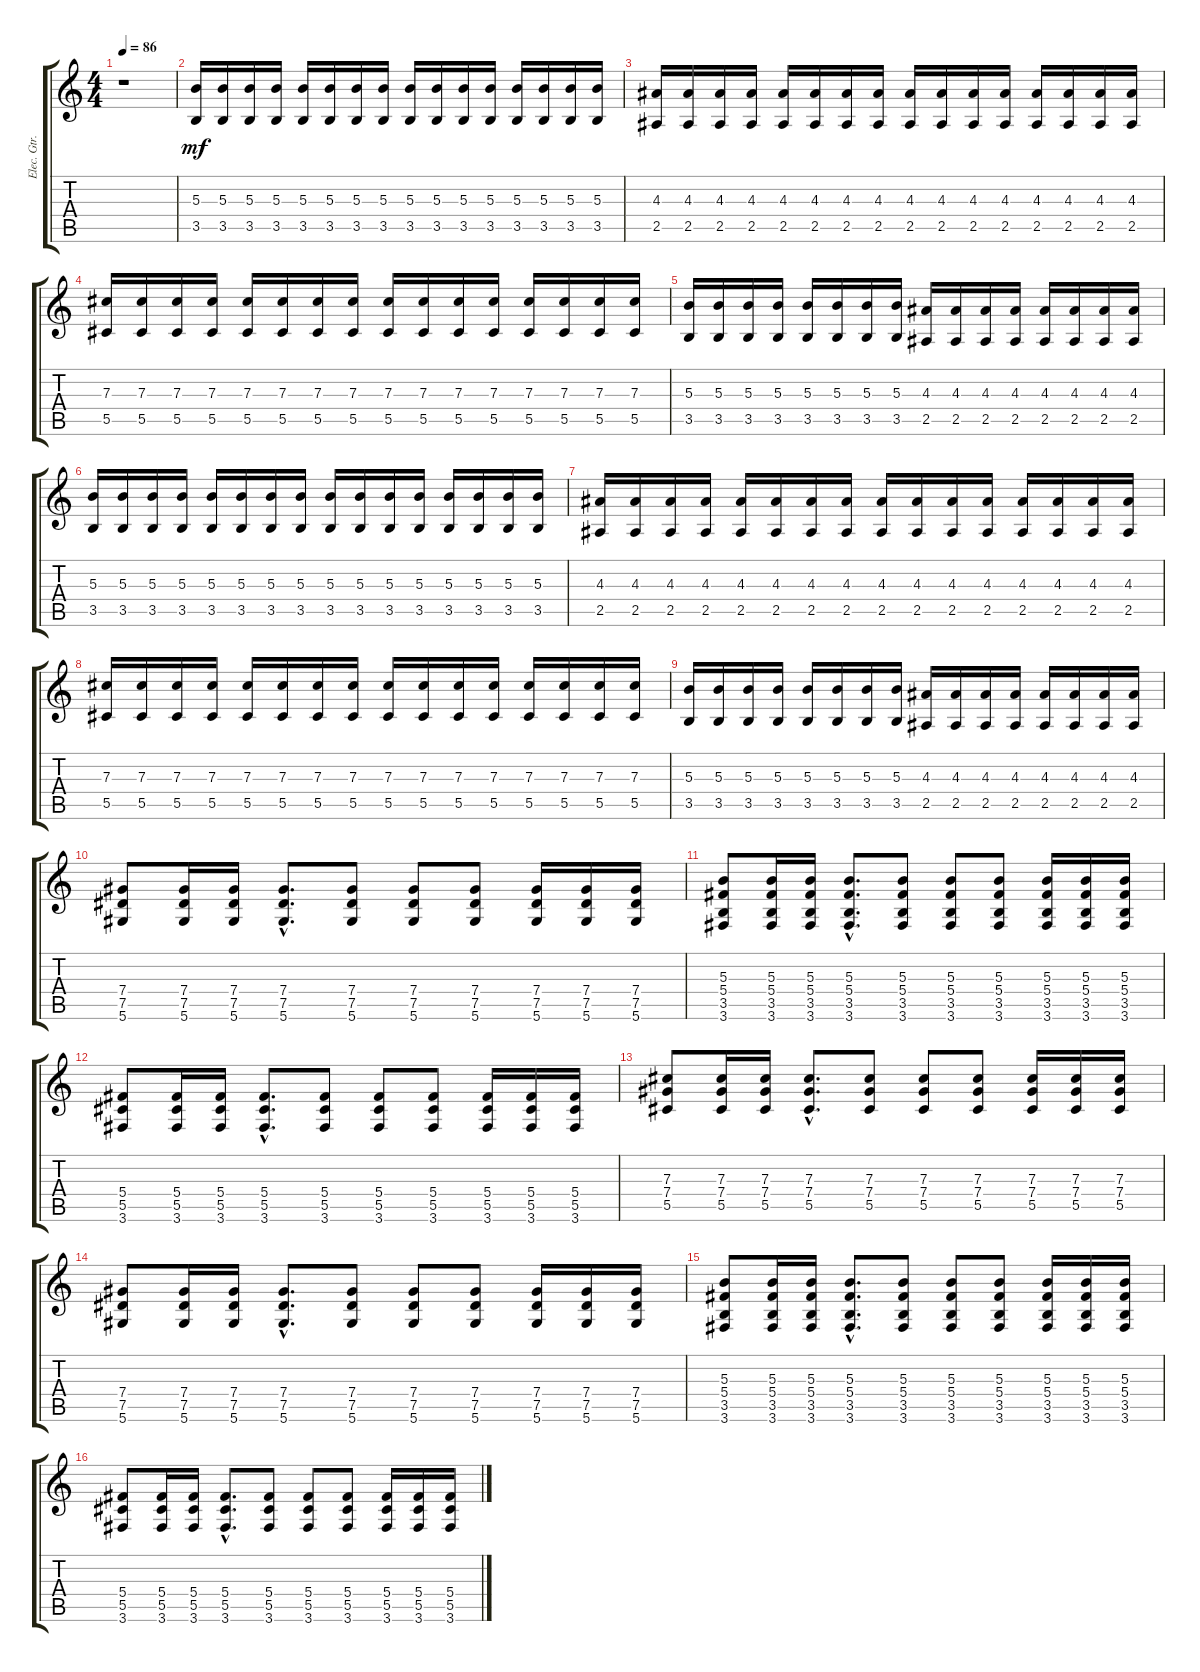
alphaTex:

\track ("Elec. Gtr." "Elec. Gtr.") {instrument distortionguitar}
\staff {score tabs}
\tuning (Eb4 Bb3 Gb3 Db3 Ab2 Eb2) {hide}
\ts (4 4)
\tempo 86
\clef g2
\ks c
r.1{dy mf} |
(5.3 3.5).16 (5.3 3.5).16 (5.3 3.5).16 (5.3 3.5).16 (5.3 3.5).16 (5.3 3.5).16 (5.3 3.5).16 (5.3 3.5).16 (5.3 3.5).16 (5.3 3.5).16 (5.3 3.5).16 (5.3 3.5).16 (5.3 3.5).16 (5.3 3.5).16 (5.3 3.5).16 (5.3 3.5).16 |
(4.3 2.5).16 (4.3 2.5).16 (4.3 2.5).16 (4.3 2.5).16 (4.3 2.5).16 (4.3 2.5).16 (4.3 2.5).16 (4.3 2.5).16 (4.3 2.5).16 (4.3 2.5).16 (4.3 2.5).16 (4.3 2.5).16 (4.3 2.5).16 (4.3 2.5).16 (4.3 2.5).16 (4.3 2.5).16 |
(7.3 5.5).16 (7.3 5.5).16 (7.3 5.5).16 (7.3 5.5).16 (7.3 5.5).16 (7.3 5.5).16 (7.3 5.5).16 (7.3 5.5).16 (7.3 5.5).16 (7.3 5.5).16 (7.3 5.5).16 (7.3 5.5).16 (7.3 5.5).16 (7.3 5.5).16 (7.3 5.5).16 (7.3 5.5).16 |
(5.3 3.5).16 (5.3 3.5).16 (5.3 3.5).16 (5.3 3.5).16 (5.3 3.5).16 (5.3 3.5).16 (5.3 3.5).16 (5.3 3.5).16 (4.3 2.5).16 (4.3 2.5).16 (4.3 2.5).16 (4.3 2.5).16 (4.3 2.5).16 (4.3 2.5).16 (4.3 2.5).16 (4.3 2.5).16 |
(5.3 3.5).16 (5.3 3.5).16 (5.3 3.5).16 (5.3 3.5).16 (5.3 3.5).16 (5.3 3.5).16 (5.3 3.5).16 (5.3 3.5).16 (5.3 3.5).16 (5.3 3.5).16 (5.3 3.5).16 (5.3 3.5).16 (5.3 3.5).16 (5.3 3.5).16 (5.3 3.5).16 (5.3 3.5).16 |
(4.3 2.5).16 (4.3 2.5).16 (4.3 2.5).16 (4.3 2.5).16 (4.3 2.5).16 (4.3 2.5).16 (4.3 2.5).16 (4.3 2.5).16 (4.3 2.5).16 (4.3 2.5).16 (4.3 2.5).16 (4.3 2.5).16 (4.3 2.5).16 (4.3 2.5).16 (4.3 2.5).16 (4.3 2.5).16 |
(7.3 5.5).16 (7.3 5.5).16 (7.3 5.5).16 (7.3 5.5).16 (7.3 5.5).16 (7.3 5.5).16 (7.3 5.5).16 (7.3 5.5).16 (7.3 5.5).16 (7.3 5.5).16 (7.3 5.5).16 (7.3 5.5).16 (7.3 5.5).16 (7.3 5.5).16 (7.3 5.5).16 (7.3 5.5).16 |
(5.3 3.5).16 (5.3 3.5).16 (5.3 3.5).16 (5.3 3.5).16 (5.3 3.5).16 (5.3 3.5).16 (5.3 3.5).16 (5.3 3.5).16 (4.3 2.5).16 (4.3 2.5).16 (4.3 2.5).16 (4.3 2.5).16 (4.3 2.5).16 (4.3 2.5).16 (4.3 2.5).16 (4.3 2.5).16 |
(7.4 7.5 5.6).8 (7.4 7.5 5.6).16 (7.4 7.5 5.6).16 (7.4{hac} 7.5{hac} 5.6{hac}).8{d} (7.4 7.5 5.6).8 (7.4 7.5 5.6).8 (7.4 7.5 5.6).8 (7.4 7.5 5.6).16 (7.4 7.5 5.6).16 (7.4 7.5 5.6).16 |
(5.3 5.4 3.5 3.6).8 (5.3 5.4 3.5 3.6).16 (5.3 5.4 3.5 3.6).16 (5.3{hac} 5.4{hac} 3.5{hac} 3.6{hac}).8{d} (5.3 5.4 3.5 3.6).8 (5.3 5.4 3.5 3.6).8 (5.3 5.4 3.5 3.6).8 (5.3 5.4 3.5 3.6).16 (5.3 5.4 3.5 3.6).16 (5.3 5.4 3.5 3.6).16 |
(5.4 5.5 3.6).8 (5.4 5.5 3.6).16 (5.4 5.5 3.6).16 (5.4{hac} 5.5{hac} 3.6{hac}).8{d} (5.4 5.5 3.6).8 (5.4 5.5 3.6).8 (5.4 5.5 3.6).8 (5.4 5.5 3.6).16 (5.4 5.5 3.6).16 (5.4 5.5 3.6).16 |
(7.3 7.4 5.5).8 (7.3 7.4 5.5).16 (7.3 7.4 5.5).16 (7.3{hac} 7.4{hac} 5.5{hac}).8{d} (7.3 7.4 5.5).8 (7.3 7.4 5.5).8 (7.3 7.4 5.5).8 (7.3 7.4 5.5).16 (7.3 7.4 5.5).16 (7.3 7.4 5.5).16 |
(7.4 7.5 5.6).8 (7.4 7.5 5.6).16 (7.4 7.5 5.6).16 (7.4{hac} 7.5{hac} 5.6{hac}).8{d} (7.4 7.5 5.6).8 (7.4 7.5 5.6).8 (7.4 7.5 5.6).8 (7.4 7.5 5.6).16 (7.4 7.5 5.6).16 (7.4 7.5 5.6).16 |
(5.3 5.4 3.5 3.6).8 (5.3 5.4 3.5 3.6).16 (5.3 5.4 3.5 3.6).16 (5.3{hac} 5.4{hac} 3.5{hac} 3.6{hac}).8{d} (5.3 5.4 3.5 3.6).8 (5.3 5.4 3.5 3.6).8 (5.3 5.4 3.5 3.6).8 (5.3 5.4 3.5 3.6).16 (5.3 5.4 3.5 3.6).16 (5.3 5.4 3.5 3.6).16 |
(5.4 5.5 3.6).8 (5.4 5.5 3.6).16 (5.4 5.5 3.6).16 (5.4{hac} 5.5{hac} 3.6{hac}).8{d} (5.4 5.5 3.6).8 (5.4 5.5 3.6).8 (5.4 5.5 3.6).8 (5.4 5.5 3.6).16 (5.4 5.5 3.6).16 (5.4 5.5 3.6).16
